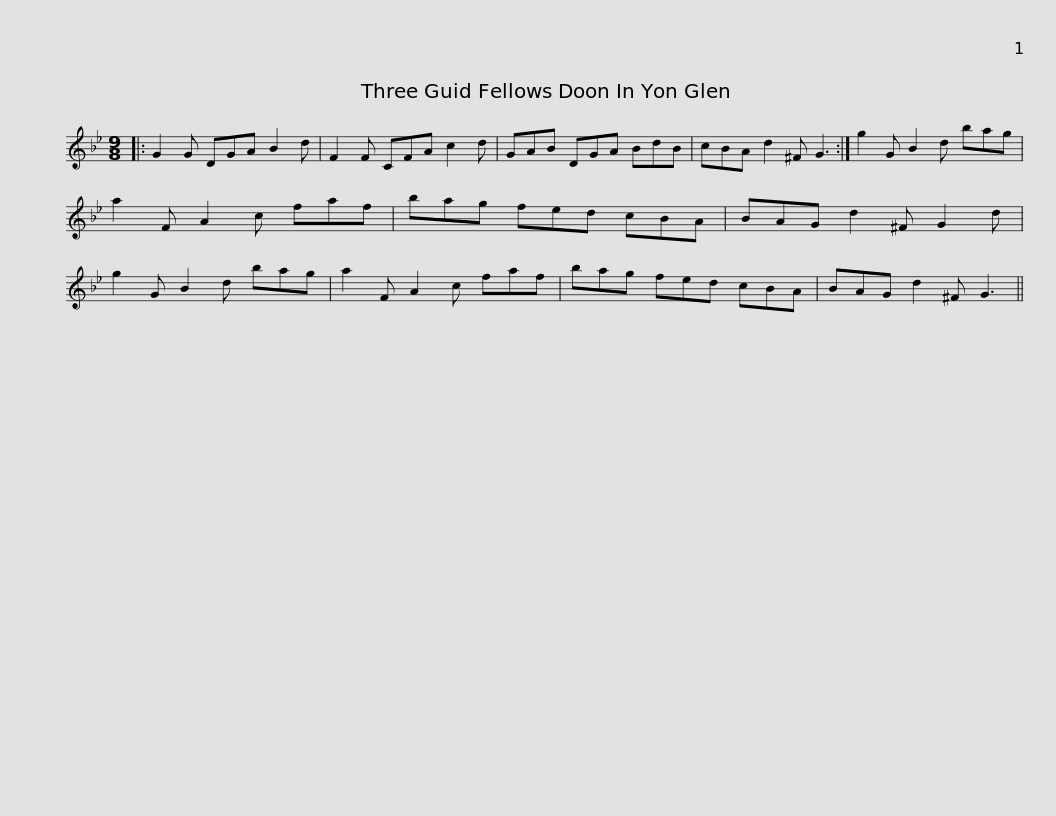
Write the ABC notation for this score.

X:1
L:1/8
M:9/8
I:linebreak $
K:Gmin
V:1 treble
V:1
|: G2 G DGA B2 d | F2 F CFA c2 d | GAB DGA BdB | cBA d2 ^F G3 :| g2 G B2 d bag |$ %5
 a2 F A2 c faf | bag fed cBA | BAG d2 ^F G2 d | g2 G B2 d bag | a2 F A2 c faf |$ %10
 bag fed cBA | BAG d2 ^F G3 || %12
